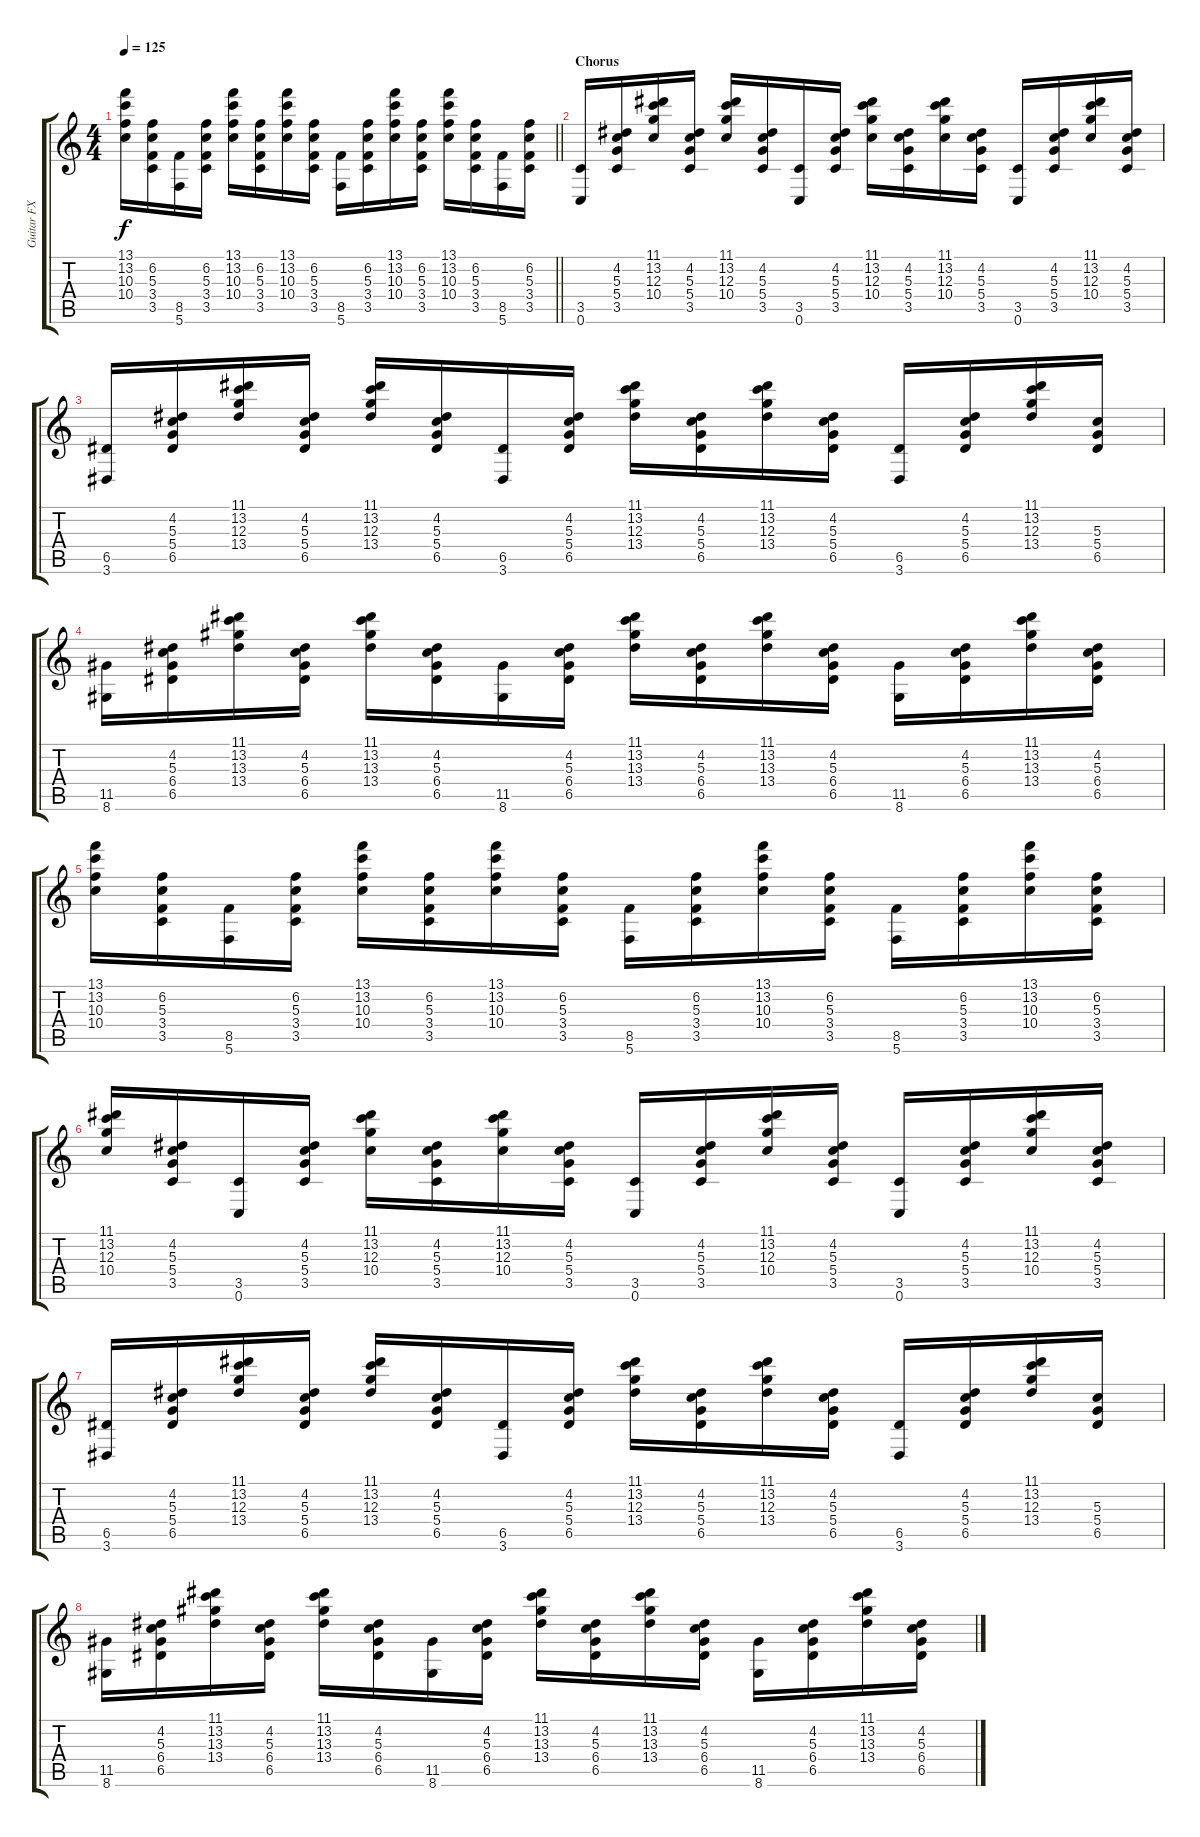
\track ("Guitar FX" "Guitar FX") {instrument distortionguitar}
\staff {score tabs}
\tuning (E4 B3 G3 D3 A2 C2) {hide}
\ts (4 4)
\tempo 125
\clef g2
\barLineRight lightlight
\ks c
(13.1 13.2 10.3 10.4).16{dy f} (6.2 5.3 3.4 3.5).16 (8.5 5.6).16 (6.2 5.3 3.4 3.5).16 (13.1 13.2 10.3 10.4).16 (6.2 5.3 3.4 3.5).16 (13.1 13.2 10.3 10.4).16 (6.2 5.3 3.4 3.5).16 (8.5 5.6).16 (6.2 5.3 3.4 3.5).16 (13.1 13.2 10.3 10.4).16 (6.2 5.3 3.4 3.5).16 (13.1 13.2 10.3 10.4).16 (6.2 5.3 3.4 3.5).16 (8.5 5.6).16 (6.2 5.3 3.4 3.5).16 |
\section ("" "Chorus")
(3.5 0.6).16 (4.2 5.3 5.4 3.5).16 (11.1 13.2 12.3 10.4).16 (4.2 5.3 5.4 3.5).16 (11.1 13.2 12.3 10.4).16 (4.2 5.3 5.4 3.5).16 (3.5 0.6).16 (4.2 5.3 5.4 3.5).16 (11.1 13.2 12.3 10.4).16 (4.2 5.3 5.4 3.5).16 (11.1 13.2 12.3 10.4).16 (4.2 5.3 5.4 3.5).16 (3.5 0.6).16 (4.2 5.3 5.4 3.5).16 (11.1 13.2 12.3 10.4).16 (4.2 5.3 5.4 3.5).16 |
(6.5 3.6).16 (4.2 5.3 5.4 6.5).16 (11.1 13.2 12.3 13.4).16 (4.2 5.3 5.4 6.5).16 (11.1 13.2 12.3 13.4).16 (4.2 5.3 5.4 6.5).16 (6.5 3.6).16 (4.2 5.3 5.4 6.5).16 (11.1 13.2 12.3 13.4).16 (4.2 5.3 5.4 6.5).16 (11.1 13.2 12.3 13.4).16 (4.2 5.3 5.4 6.5).16 (6.5 3.6).16 (4.2 5.3 5.4 6.5).16 (11.1 13.2 12.3 13.4).16 (5.3 5.4 6.5).16 |
(11.5 8.6).16 (4.2 5.3 6.4 6.5).16 (11.1 13.2 13.3 13.4).16 (4.2 5.3 6.4 6.5).16 (11.1 13.2 13.3 13.4).16 (4.2 5.3 6.4 6.5).16 (11.5 8.6).16 (4.2 5.3 6.4 6.5).16 (11.1 13.2 13.3 13.4).16 (4.2 5.3 6.4 6.5).16 (11.1 13.2 13.3 13.4).16 (4.2 5.3 6.4 6.5).16 (11.5 8.6).16 (4.2 5.3 6.4 6.5).16 (11.1 13.2 13.3 13.4).16 (4.2 5.3 6.4 6.5).16 |
(13.1 13.2 10.3 10.4).16 (6.2 5.3 3.4 3.5).16 (8.5 5.6).16 (6.2 5.3 3.4 3.5).16 (13.1 13.2 10.3 10.4).16 (6.2 5.3 3.4 3.5).16 (13.1 13.2 10.3 10.4).16 (6.2 5.3 3.4 3.5).16 (8.5 5.6).16 (6.2 5.3 3.4 3.5).16 (13.1 13.2 10.3 10.4).16 (6.2 5.3 3.4 3.5).16 (8.5 5.6).16 (6.2 5.3 3.4 3.5).16 (13.1 13.2 10.3 10.4).16 (6.2 5.3 3.4 3.5).16 |
(11.1 13.2 12.3 10.4).16 (4.2 5.3 5.4 3.5).16 (3.5 0.6).16 (4.2 5.3 5.4 3.5).16 (11.1 13.2 12.3 10.4).16 (4.2 5.3 5.4 3.5).16 (11.1 13.2 12.3 10.4).16 (4.2 5.3 5.4 3.5).16 (3.5 0.6).16 (4.2 5.3 5.4 3.5).16 (11.1 13.2 12.3 10.4).16 (4.2 5.3 5.4 3.5).16 (3.5 0.6).16 (4.2 5.3 5.4 3.5).16 (11.1 13.2 12.3 10.4).16 (4.2 5.3 5.4 3.5).16 |
(6.5 3.6).16 (4.2 5.3 5.4 6.5).16 (11.1 13.2 12.3 13.4).16 (4.2 5.3 5.4 6.5).16 (11.1 13.2 12.3 13.4).16 (4.2 5.3 5.4 6.5).16 (6.5 3.6).16 (4.2 5.3 5.4 6.5).16 (11.1 13.2 12.3 13.4).16 (4.2 5.3 5.4 6.5).16 (11.1 13.2 12.3 13.4).16 (4.2 5.3 5.4 6.5).16 (6.5 3.6).16 (4.2 5.3 5.4 6.5).16 (11.1 13.2 12.3 13.4).16 (5.3 5.4 6.5).16 |
(11.5 8.6).16 (4.2 5.3 6.4 6.5).16 (11.1 13.2 13.3 13.4).16 (4.2 5.3 6.4 6.5).16 (11.1 13.2 13.3 13.4).16 (4.2 5.3 6.4 6.5).16 (11.5 8.6).16 (4.2 5.3 6.4 6.5).16 (11.1 13.2 13.3 13.4).16 (4.2 5.3 6.4 6.5).16 (11.1 13.2 13.3 13.4).16 (4.2 5.3 6.4 6.5).16 (11.5 8.6).16 (4.2 5.3 6.4 6.5).16 (11.1 13.2 13.3 13.4).16 (4.2 5.3 6.4 6.5).16
